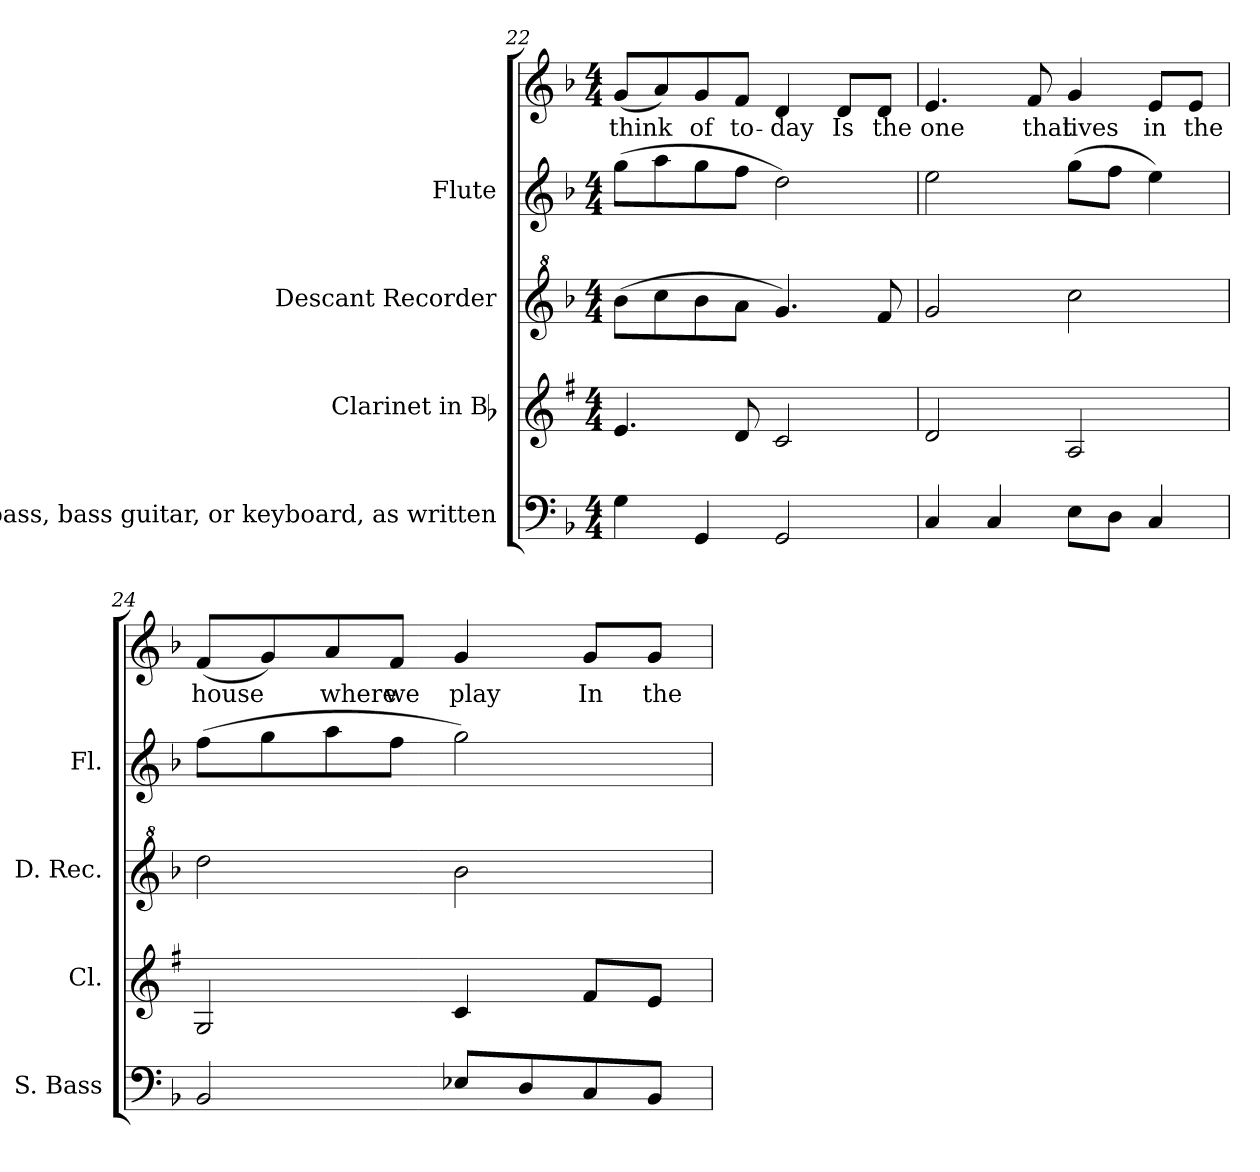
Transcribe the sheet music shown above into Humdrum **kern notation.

**kern	**kern	**kern	**kern	**kern	**text
*part5	*part4	*part3	*part2	*part1	*part1
*staff5	*staff4	*staff3	*staff2	*staff1	*staff1
*I"String bass,  bass guitar, or keyboard, as written	*I"Clarinet in Bb	*I"Descant Recorder	*I"Flute	*	*
*I'S. Bass	*I'Cl.	*I'D. Rec.	*I'Fl.	*	*
*clefF4	*clefG2	*clefG^2	*clefG2	*clefG2	*
*ITrd7c12	*ITrd1c2	*ITrd-7c-12	*	*	*
*k[b-]	*k[b-]	*k[b-]	*k[b-]	*k[b-]	*
*F:	*F:	*F:	*F:	*F:	*
*M4/4	*M4/4	*M4/4	*M4/4	*M4/4	*
=22	=22	=22	=22	=22	=22
!	!	!	!	!	!LO:LY:b:color=#000000
4GGi\	4.di/	(8bbb-i\L	(8ggi\L	(8gi/L	think
.	.	8cccci\	8aai\	8ai/)	.
!	!	!	!	!	!LO:LY:b:color=#000000
4GGGi/	.	8bbb-i\	8ggi\	8gi/	of
!	!	!	!	!	!LO:LY:b:color=#000000
.	8ci/	8aaai\J	8ffi\J	8fi/J	to-
!	!	!	!	!	!LO:LY:b:color=#000000
2GGGi/	2B-i/	4.gggi/)	2ddi\)	4di/	-day
!	!	!	!	!	!LO:LY:b:color=#000000
.	.	.	.	8di/L	Is
!	!	!	!	!	!LO:LY:b:color=#000000
.	.	8fffi/	.	8di/J	the
=23	=23	=23	=23	=23	=23
!	!	!	!	!	!LO:LY:b:color=#000000
4CCi/	2ci/	2gggi/	2eei\	4.ei/	one
4CCi/	.	.	.	.	.
!	!	!	!	!	!LO:LY:b:color=#000000
.	.	.	.	8fi/	that
!	!	!	!	!	!LO:LY:b:color=#000000
8EEi\L	2Gi/	2cccci\	(8ggi\L	4gi/	lives
8DDi\J	.	.	8ffi\J	.	.
!	!	!	!	!	!LO:LY:b:color=#000000
4CCi/	.	.	4eei\)	8ei/L	in
!	!	!	!	!	!LO:LY:b:color=#000000
.	.	.	.	8ei/J	the
=24	=24	=24	=24	=24	=24
!	!	!	!	!	!LO:LY:b:color=#000000
2BBB-i/	2Fi/	2ddddi\	(8ffi\L	(8fi/L	house
.	.	.	8ggi\	8gi/)	.
!	!	!	!	!	!LO:LY:b:color=#000000
.	.	.	8aai\	8ai/	where
!	!	!	!	!	!LO:LY:b:color=#000000
.	.	.	8ffi\J	8fi/J	we
!	!	!	!	!	!LO:LY:b:color=#000000
8EE-Xi/L	4B-i/	2bbb-i\	2ggi\)	4gi/	play
8DDi/	.	.	.	.	.
!	!	!	!	!	!LO:LY:b:color=#000000
8CCi/	8ei/L	.	.	8gi/L	In
!	!	!	!	!	!LO:LY:b:color=#000000
8BBB-i/J	8di/J	.	.	8gi/J	the
=	=	=	=	=	=
*-	*-	*-	*-	*-	*-
